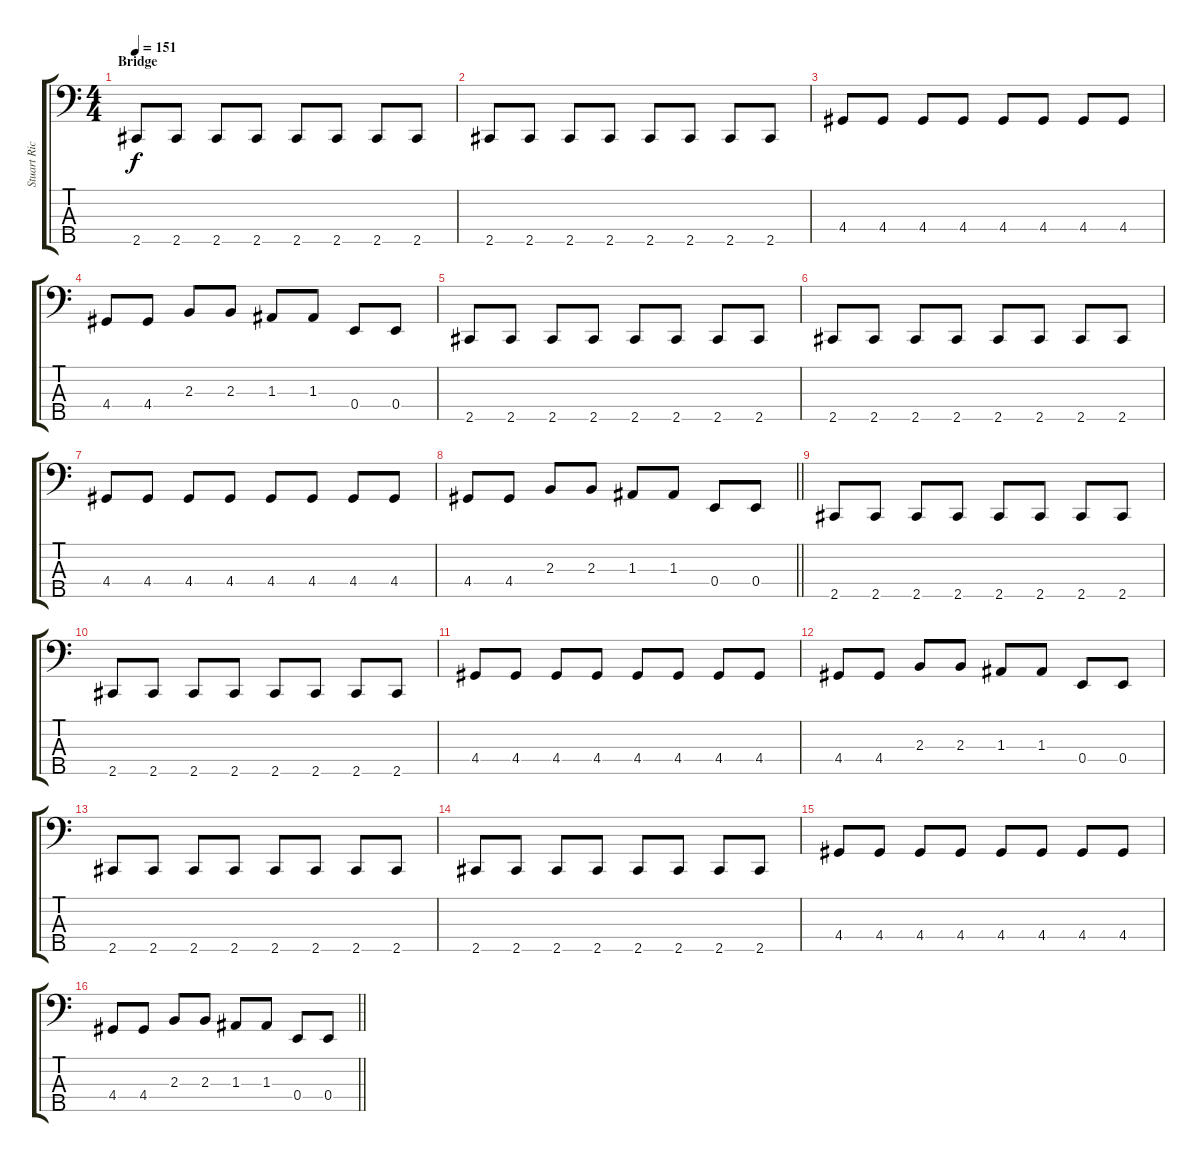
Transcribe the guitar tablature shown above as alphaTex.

\track ("Stuart Richardson [Bass]" "Stuart Ric") {instrument electricbassfinger}
\staff {score tabs}
\tuning (G2 D2 A1 E1 B0) {hide}
\ts (4 4)
\section ("" "Bridge")
\tempo 151
\clef f4
\ks c
2.5.8{dy f} 2.5.8 2.5.8 2.5.8 2.5.8 2.5.8 2.5.8 2.5.8 |
2.5.8 2.5.8 2.5.8 2.5.8 2.5.8 2.5.8 2.5.8 2.5.8 |
4.4.8 4.4.8 4.4.8 4.4.8 4.4.8 4.4.8 4.4.8 4.4.8 |
4.4.8 4.4.8 2.3.8 2.3.8 1.3.8 1.3.8 0.4.8 0.4.8 |
2.5.8 2.5.8 2.5.8 2.5.8 2.5.8 2.5.8 2.5.8 2.5.8 |
2.5.8 2.5.8 2.5.8 2.5.8 2.5.8 2.5.8 2.5.8 2.5.8 |
4.4.8 4.4.8 4.4.8 4.4.8 4.4.8 4.4.8 4.4.8 4.4.8 |
\barLineRight lightlight
4.4.8 4.4.8 2.3.8 2.3.8 1.3.8 1.3.8 0.4.8 0.4.8 |
2.5.8 2.5.8 2.5.8 2.5.8 2.5.8 2.5.8 2.5.8 2.5.8 |
2.5.8 2.5.8 2.5.8 2.5.8 2.5.8 2.5.8 2.5.8 2.5.8 |
4.4.8 4.4.8 4.4.8 4.4.8 4.4.8 4.4.8 4.4.8 4.4.8 |
4.4.8 4.4.8 2.3.8 2.3.8 1.3.8 1.3.8 0.4.8 0.4.8 |
2.5.8 2.5.8 2.5.8 2.5.8 2.5.8 2.5.8 2.5.8 2.5.8 |
2.5.8 2.5.8 2.5.8 2.5.8 2.5.8 2.5.8 2.5.8 2.5.8 |
4.4.8 4.4.8 4.4.8 4.4.8 4.4.8 4.4.8 4.4.8 4.4.8 |
\barLineRight lightlight
4.4.8 4.4.8 2.3.8 2.3.8 1.3.8 1.3.8 0.4.8 0.4.8
